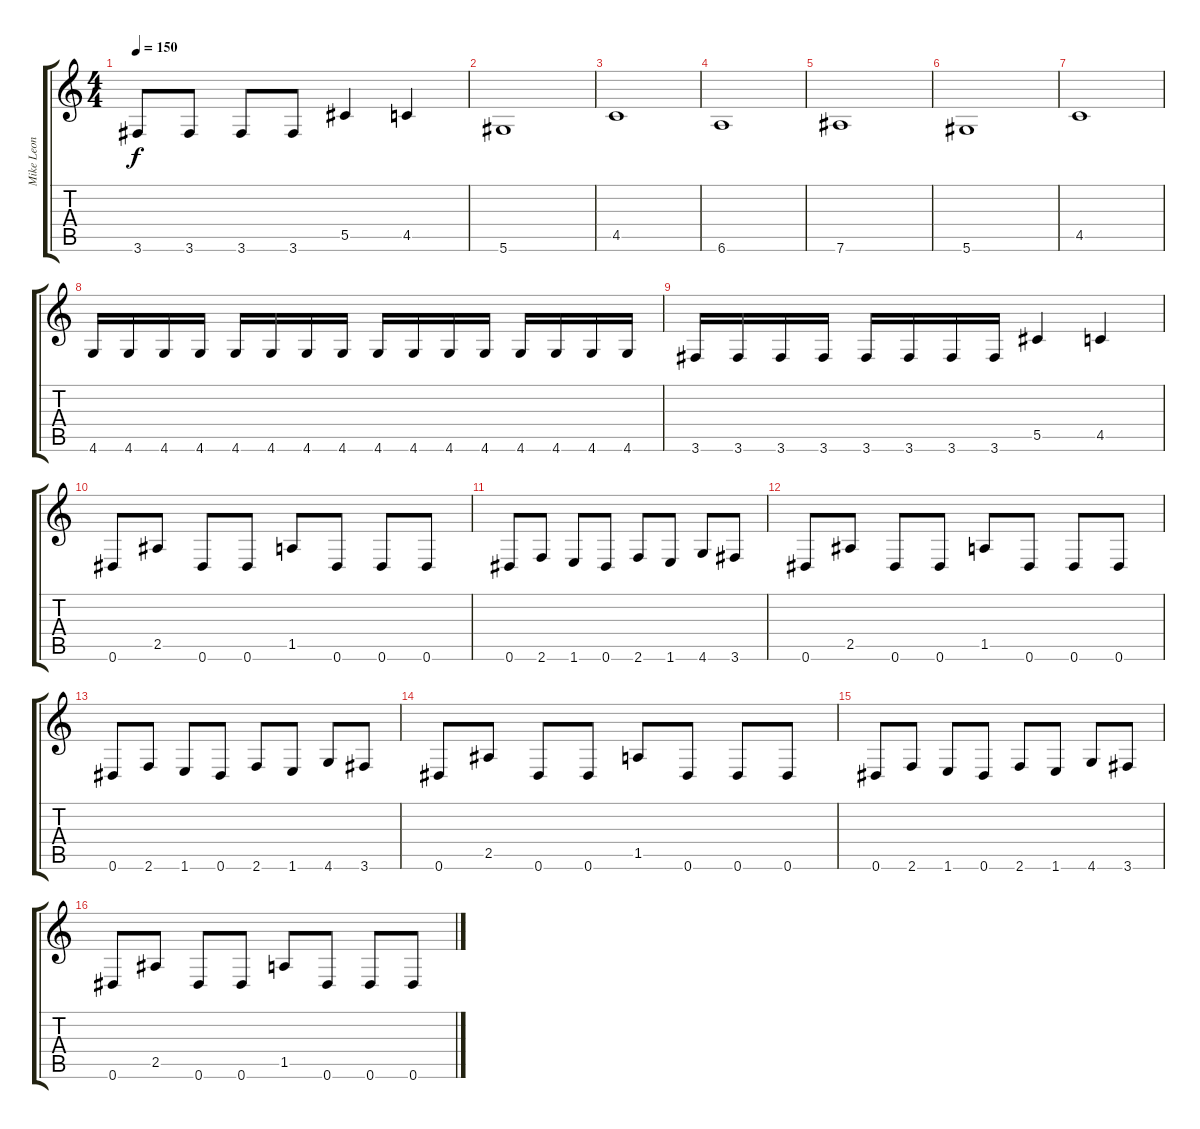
\track ("Mike Leon" "Mike Leon") {instrument acousticguitarnylon}
\staff {score tabs}
\tuning (Eb4 Bb3 Gb3 Db3 Ab2 Eb2) {hide}
\ts (4 4)
\tempo 150
\clef g2
\ks c
3.6.8{dy f} 3.6.8 3.6.8 3.6.8 5.5.4 4.5.4 |
5.6.1 |
4.5.1 |
6.6.1 |
7.6.1 |
5.6.1 |
4.5.1 |
4.6.16 4.6.16 4.6.16 4.6.16 4.6.16 4.6.16 4.6.16 4.6.16 4.6.16 4.6.16 4.6.16 4.6.16 4.6.16 4.6.16 4.6.16 4.6.16 |
3.6.16 3.6.16 3.6.16 3.6.16 3.6.16 3.6.16 3.6.16 3.6.16 5.5.4 4.5.4 |
0.6.8 2.5.8 0.6.8 0.6.8 1.5.8 0.6.8 0.6.8 0.6.8 |
0.6.8 2.6.8 1.6.8 0.6.8 2.6.8 1.6.8 4.6.8 3.6.8 |
0.6.8 2.5.8 0.6.8 0.6.8 1.5.8 0.6.8 0.6.8 0.6.8 |
0.6.8 2.6.8 1.6.8 0.6.8 2.6.8 1.6.8 4.6.8 3.6.8 |
0.6.8 2.5.8 0.6.8 0.6.8 1.5.8 0.6.8 0.6.8 0.6.8 |
0.6.8 2.6.8 1.6.8 0.6.8 2.6.8 1.6.8 4.6.8 3.6.8 |
0.6.8 2.5.8 0.6.8 0.6.8 1.5.8 0.6.8 0.6.8 0.6.8
